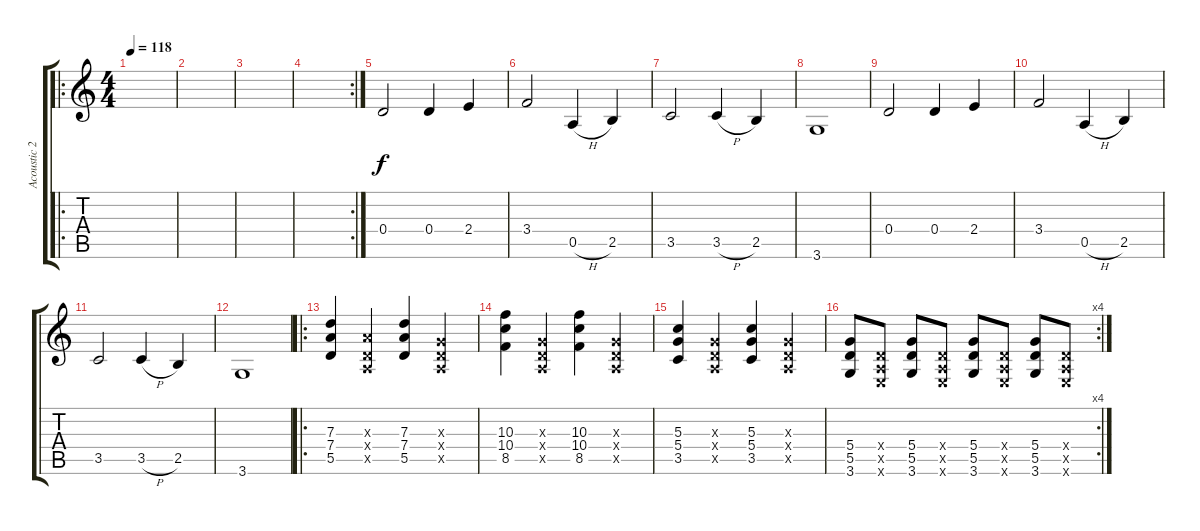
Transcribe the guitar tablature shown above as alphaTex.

\track ("Acoustic 2" "Acoustic 2") {instrument acousticguitarsteel}
\staff {score tabs}
\tuning (E4 B3 G3 D3 A2 E2) {hide}
\ro
\ts (4 4)
\tempo 118
\clef g2
\ks c
|
|
|
\rc 2
|
0.4.2 0.4.4 2.4.4 |
3.4.2 0.5{h}.4 2.5.4 |
3.5.2 3.5{h}.4 2.5.4 |
3.6.1 |
0.4.2 0.4.4 2.4.4 |
3.4.2 0.5{h}.4 2.5.4 |
3.5.2 3.5{h}.4 2.5.4 |
3.6.1 |
\ro
(7.3 7.4 5.5).4 (2.3{x} 0.4{x} 0.5{x}).4 (7.3 7.4 5.5).4 (0.3{x} 0.4{x} 0.5{x}).4 |
(10.3 10.4 8.5).4 (0.3{x} 0.4{x} 0.5{x}).4 (10.3 10.4 8.5).4 (0.3{x} 0.4{x} 0.5{x}).4 |
(5.3 5.4 3.5).4 (0.3{x} 0.4{x} 0.5{x}).4 (5.3 5.4 3.5).4 (0.3{x} 0.4{x} 0.5{x}).4 |
\rc 4
(5.4 5.5 3.6).8 (0.4{x} 0.5{x} 0.6{x}).8 (5.4 5.5 3.6).8 (0.4{x} 0.5{x} 0.6{x}).8 (5.4 5.5 3.6).8 (0.4{x} 0.5{x} 0.6{x}).8 (5.4 5.5 3.6).8 (0.4{x} 0.5{x} 0.6{x}).8
